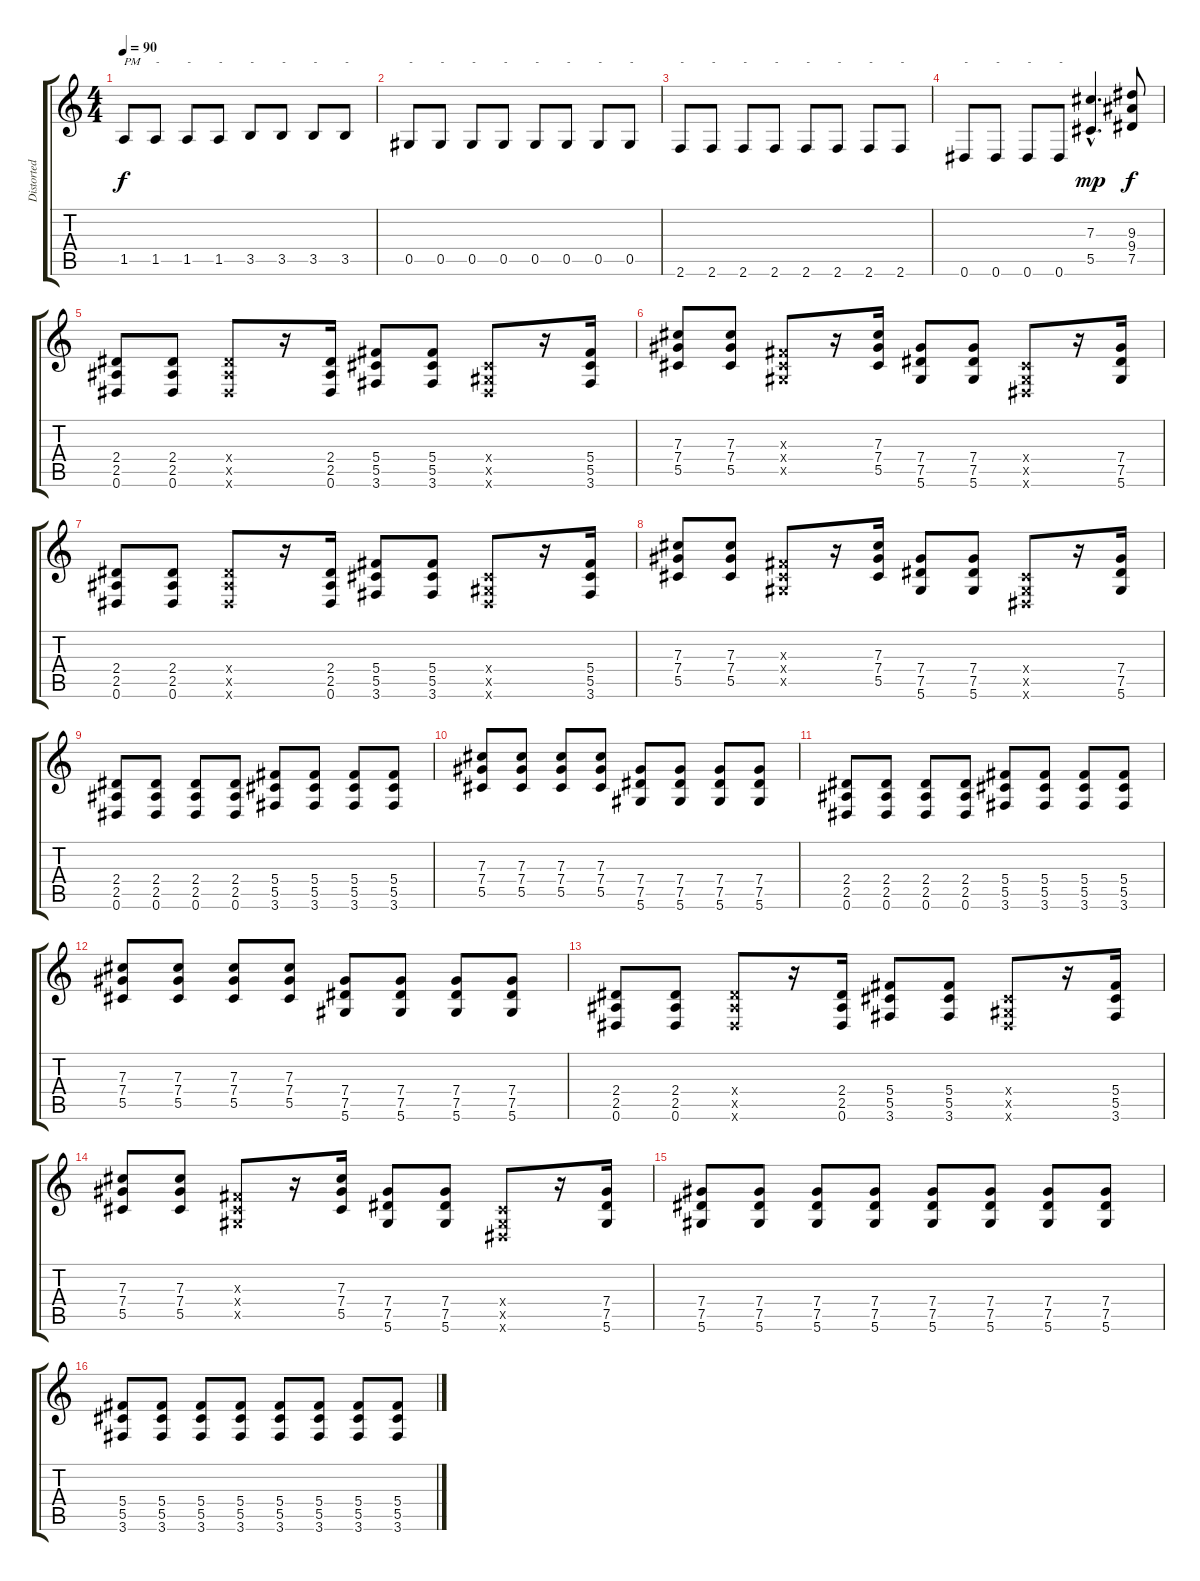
\track ("Distorted Guitar" "Distorted ") {instrument distortionguitar}
\staff {score tabs}
\tuning (Eb4 Bb3 Gb3 Db3 Ab2 Eb2) {hide}
\ts (4 4)
\tempo 90
\clef g2
\ks c
1.5.8{txt "PM" dy f} 1.5.8{txt "-"} 1.5.8{txt "-"} 1.5.8{txt "-"} 3.5.8{txt "-"} 3.5.8{txt "-"} 3.5.8{txt "-"} 3.5.8{txt "-"} |
0.5.8{txt "-"} 0.5.8{txt "-"} 0.5.8{txt "-"} 0.5.8{txt "-"} 0.5.8{txt "-"} 0.5.8{txt "-"} 0.5.8{txt "-"} 0.5.8{txt "-"} |
2.6.8{txt "-"} 2.6.8{txt "-"} 2.6.8{txt "-"} 2.6.8{txt "-"} 2.6.8{txt "-"} 2.6.8{txt "-"} 2.6.8{txt "-"} 2.6.8{txt "-"} |
0.6.8{txt "-"} 0.6.8{txt "-"} 0.6.8{txt "-"} 0.6.8{txt "-"} (7.3{hac} 5.5{hac}).4{d dy mp volume 13} (9.3 9.4 7.5).8{dy f} |
(2.4 2.5 0.6).8 (2.4 2.5 0.6).8 (2.4{x} 2.5{x} 0.6{x}).8 r.16 (2.4 2.5 0.6).16 (5.4 5.5 3.6).8 (5.4 5.5 3.6).8 (0.4{x} 0.5{x} 0.6{x}).8 r.16 (5.4 5.5 3.6).16 |
(7.3 7.4 5.5).8 (7.3 7.4 5.5).8 (0.3{x} 0.4{x} 0.5{x}).8 r.16 (7.3 7.4 5.5).16 (7.4 7.5 5.6).8 (7.4 7.5 5.6).8 (0.4{x} 0.5{x} 0.6{x}).8 r.16 (7.4 7.5 5.6).16 |
(2.4 2.5 0.6).8 (2.4 2.5 0.6).8 (2.4{x} 2.5{x} 0.6{x}).8 r.16 (2.4 2.5 0.6).16 (5.4 5.5 3.6).8 (5.4 5.5 3.6).8 (0.4{x} 0.5{x} 0.6{x}).8 r.16 (5.4 5.5 3.6).16 |
(7.3 7.4 5.5).8 (7.3 7.4 5.5).8 (0.3{x} 0.4{x} 0.5{x}).8 r.16 (7.3 7.4 5.5).16 (7.4 7.5 5.6).8 (7.4 7.5 5.6).8 (0.4{x} 0.5{x} 0.6{x}).8 r.16 (7.4 7.5 5.6).16 |
(2.4 2.5 0.6).8 (2.4 2.5 0.6).8 (2.4 2.5 0.6).8 (2.4 2.5 0.6).8 (5.4 5.5 3.6).8 (5.4 5.5 3.6).8 (5.4 5.5 3.6).8 (5.4 5.5 3.6).8 |
(7.3 7.4 5.5).8 (7.3 7.4 5.5).8 (7.3 7.4 5.5).8 (7.3 7.4 5.5).8 (7.4 7.5 5.6).8 (7.4 7.5 5.6).8 (7.4 7.5 5.6).8 (7.4 7.5 5.6).8 |
(2.4 2.5 0.6).8 (2.4 2.5 0.6).8 (2.4 2.5 0.6).8 (2.4 2.5 0.6).8 (5.4 5.5 3.6).8 (5.4 5.5 3.6).8 (5.4 5.5 3.6).8 (5.4 5.5 3.6).8 |
(7.3 7.4 5.5).8 (7.3 7.4 5.5).8 (7.3 7.4 5.5).8 (7.3 7.4 5.5).8 (7.4 7.5 5.6).8 (7.4 7.5 5.6).8 (7.4 7.5 5.6).8 (7.4 7.5 5.6).8 |
(2.4 2.5 0.6).8 (2.4 2.5 0.6).8 (2.4{x} 2.5{x} 0.6{x}).8 r.16 (2.4 2.5 0.6).16 (5.4 5.5 3.6).8 (5.4 5.5 3.6).8 (0.4{x} 0.5{x} 0.6{x}).8 r.16 (5.4 5.5 3.6).16 |
(7.3 7.4 5.5).8 (7.3 7.4 5.5).8 (0.3{x} 0.4{x} 0.5{x}).8 r.16 (7.3 7.4 5.5).16 (7.4 7.5 5.6).8 (7.4 7.5 5.6).8 (0.4{x} 0.5{x} 0.6{x}).8 r.16 (7.4 7.5 5.6).16 |
(7.4 7.5 5.6).8 (7.4 7.5 5.6).8 (7.4 7.5 5.6).8 (7.4 7.5 5.6).8 (7.4 7.5 5.6).8 (7.4 7.5 5.6).8 (7.4 7.5 5.6).8 (7.4 7.5 5.6).8 |
(5.4 5.5 3.6).8 (5.4 5.5 3.6).8 (5.4 5.5 3.6).8 (5.4 5.5 3.6).8 (5.4 5.5 3.6).8 (5.4 5.5 3.6).8 (5.4 5.5 3.6).8 (5.4 5.5 3.6).8
